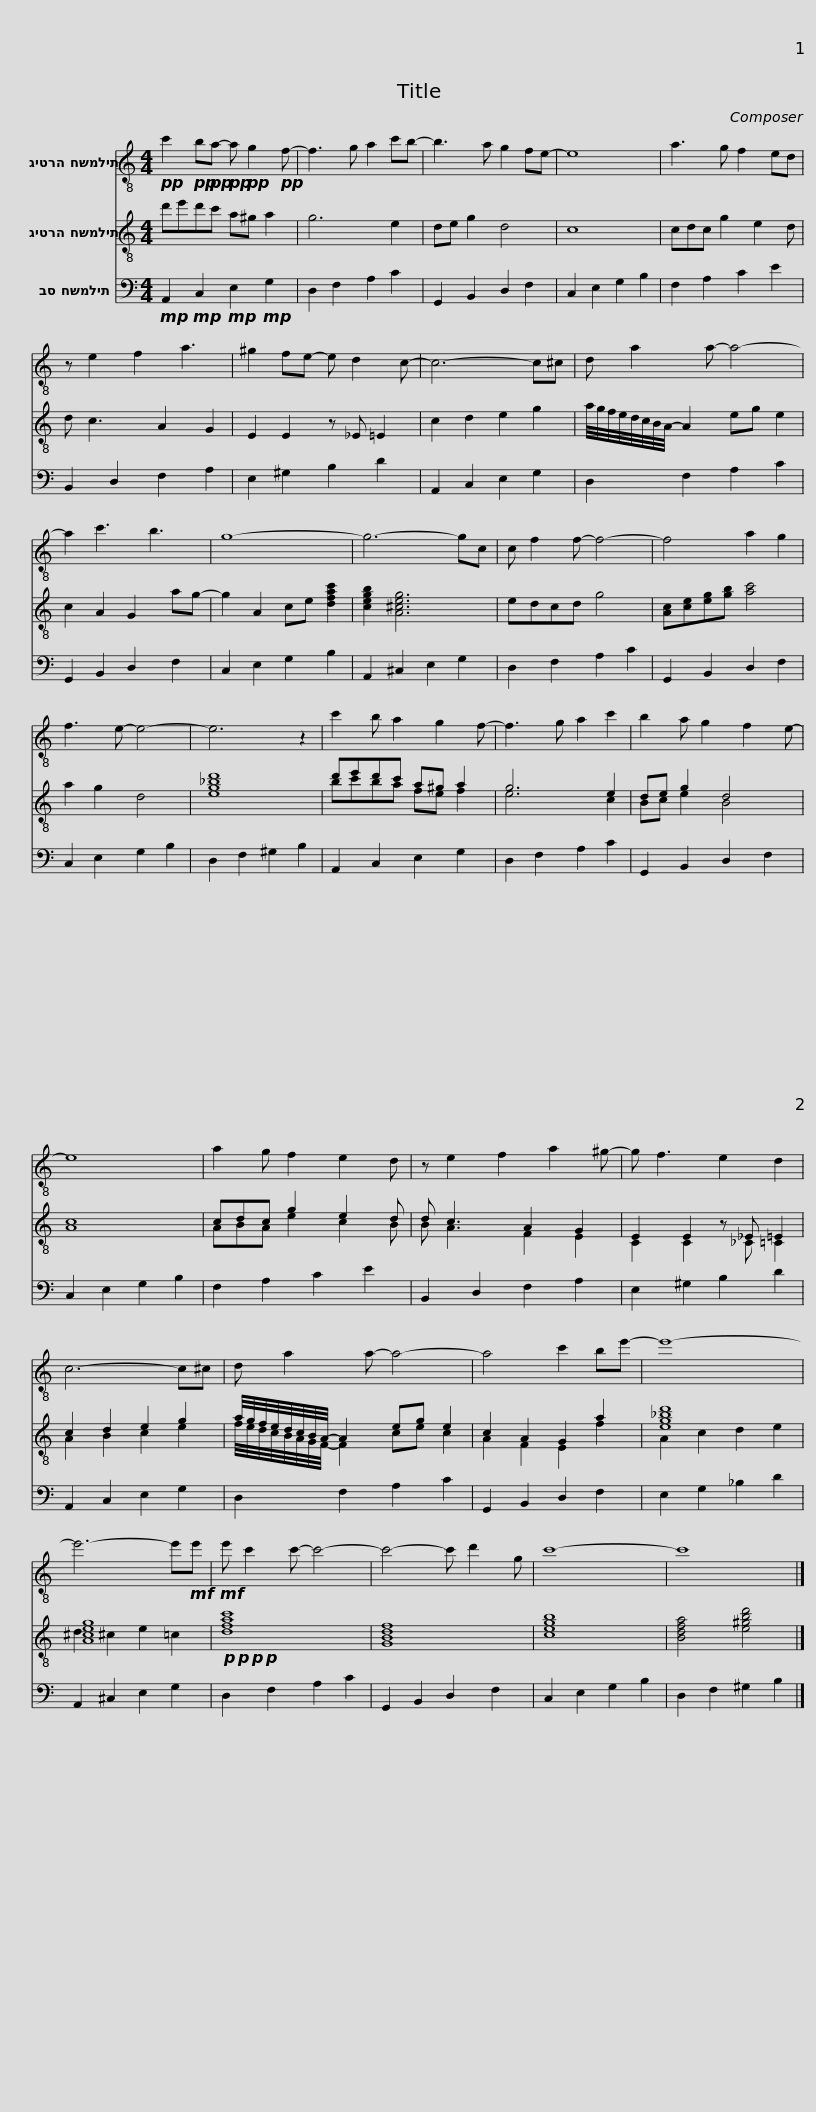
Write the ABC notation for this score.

X:1
%%score 1 ( 2 3 ) 4
L:1/8
M:4/4
I:linebreak $
K:C
V:1 treble-8
V:2 treble-8
V:3 treble-8
V:4 bass transpose=-12
V:1
!pp! c'2!pp! b!pp!a-!pp! a!pp! g2!pp! f- | f3 g a2 c'b- | b3 a g2 fe- | e8 |$ a3 g f2 ed | %5
 z e2 f2 a3 | ^g2 fe- e d2 c- | c6- c^c |$ d a2 a- a4- | a2 c'3 b3 | %10
 g8- | g6- gc |$ c f2 f- f4- | f4 a2 g2 | f3 e- e4- | %15
 e6 z2 |$ c'2 b a2 g2 f- | f3 g a2 c'2 | b2 a g2 f2 e- | e8 |$ %20
 a2 g f2 e2 d | z e2 f2 a2 ^g- | g f3 e2 d2 | c6- c^c |$ d a2 a- a4- | %25
 a4 c'2 be'- | e'8- | e'6- e'!mf!e' |$!mf! e' c'2 c'- c'4- | c'4- c' d'2 g | %30
 c'8- | c'8 |] %32
V:2
 d'e'd'c' a^g a2 | g6 e2 | de g2 d4 | c8 |$ cdc g2 e2 d | %5
 d c3 A2 G2 | E2 E2 z _E =E2 | c2 d2 e2 g2 |$ a/4g/4f/4e/4d/4c/4B/4A/4- A2 eg e2 | c2 A2 G2 ag- | %10
 g2 A2 ce [dfac']2 | [cegb]2 [A^ceg]6 |$ edcd g4 | [Ac][ce][eg][gb] [ac']4 | a2 g2 d4 | %15
 [eg_bd']8 |$ d'e'd'c' a^g a2 | g6 e2 | de g2 d4 | c8 |$ %20
 cdc g2 e2 d | d c3 A2 G2 | E2 E2 z _E =E2 | c2 d2 e2 g2 |$ a/4g/4f/4e/4d/4c/4B/4A/4- A2 eg e2 | %25
 c2 A2 G2 a2 | [eg_bd']8 | [A^ceg]8 |$!p!!p!!p!!p! [dfac']8 | [GBdf]8 | %30
 [cegb]8 | [Bdfa]4 [e^gbd']4 |] %32
V:3
 x8 | x8 | x8 | x8 |$ x8 | %5
 x8 | x8 | x8 |$ x8 | x8 | %10
 x8 | x8 |$ x8 | x8 | x8 | %15
 x8 |$ bc'ba fe f2 | e6 c2 | Bc e2 B4 | A8 |$ %20
 ABA e2 c2 B | B A3 F2 E2 | C2 C2 z _C =C2 | A2 B2 c2 e2 |$ f/4e/4d/4c/4B/4A/4G/4F/4- F2 ce c2 | %25
 A2 F2 E2 f2 | A2 c2 d2 e2 | d2 ^c2 e2 =c2 |$ x8 | x8 | %30
 x8 | x8 |] %32
V:4
!mp! A,,2!mp! C,2!mp! E,2!mp! G,2 | D,2 F,2 A,2 C2 | G,,2 B,,2 D,2 F,2 | C,2 E,2 G,2 B,2 |$ F,2 A,2 C2 E2 | %5
 B,,2 D,2 F,2 A,2 | E,2 ^G,2 B,2 D2 | A,,2 C,2 E,2 G,2 |$ D,2 F,2 A,2 C2 | G,,2 B,,2 D,2 F,2 | %10
 C,2 E,2 G,2 B,2 | A,,2 ^C,2 E,2 G,2 |$ D,2 F,2 A,2 C2 | G,,2 B,,2 D,2 F,2 | C,2 E,2 G,2 B,2 | %15
 D,2 F,2 ^G,2 B,2 |$ A,,2 C,2 E,2 G,2 | D,2 F,2 A,2 C2 | G,,2 B,,2 D,2 F,2 | C,2 E,2 G,2 B,2 |$ %20
 F,2 A,2 C2 E2 | B,,2 D,2 F,2 A,2 | E,2 ^G,2 B,2 D2 | A,,2 C,2 E,2 G,2 |$ D,2 F,2 A,2 C2 | %25
 G,,2 B,,2 D,2 F,2 | E,2 G,2 _B,2 D2 | A,,2 ^C,2 E,2 G,2 |$ D,2 F,2 A,2 C2 | G,,2 B,,2 D,2 F,2 | %30
 C,2 E,2 G,2 B,2 | D,2 F,2 ^G,2 B,2 |] %32
